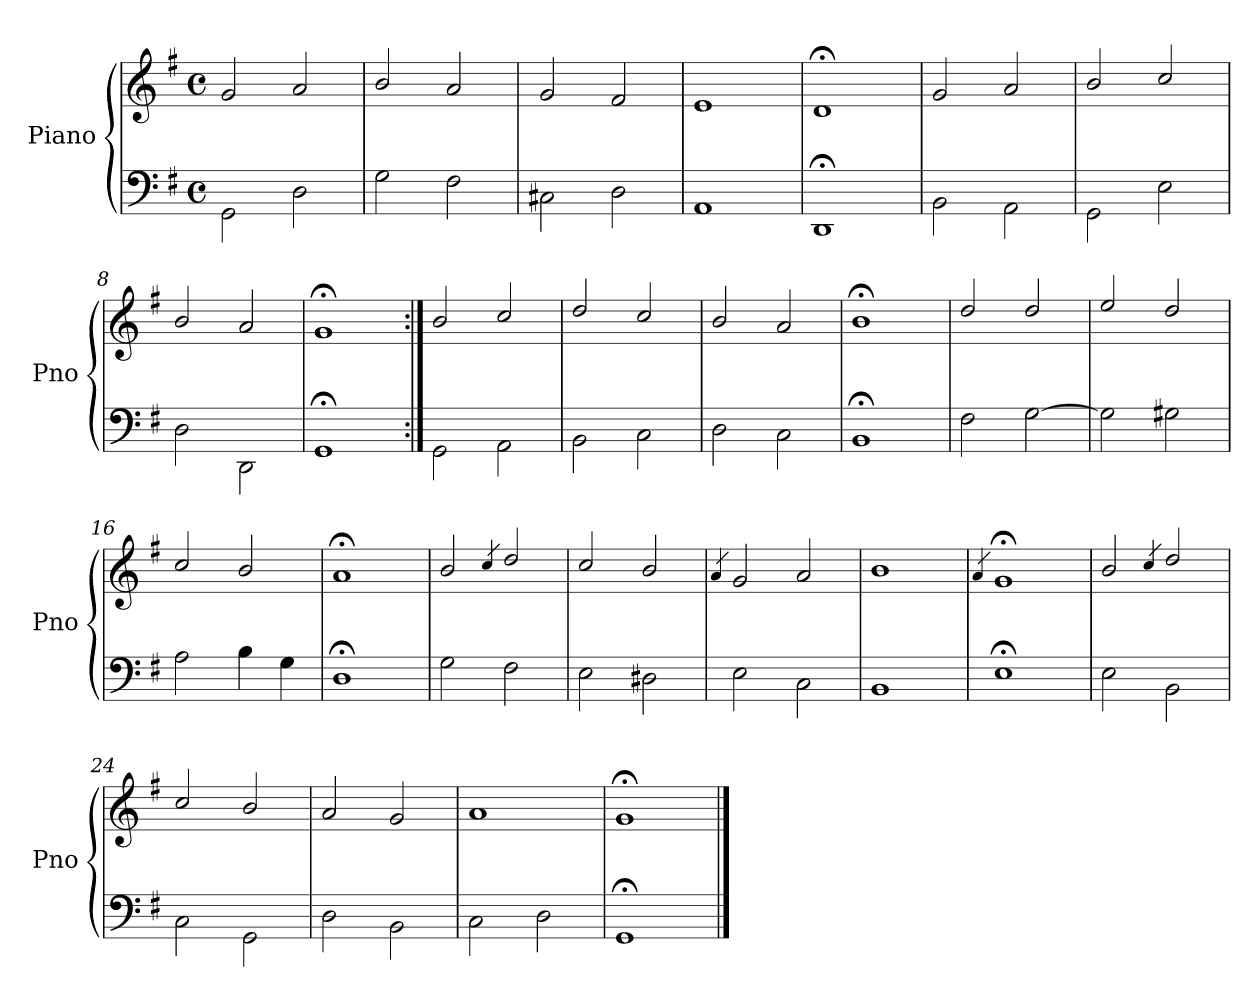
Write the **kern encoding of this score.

**kern	**kern
*part1	*part1
*staff2	*staff1
*I"Piano	*
*I'Pno	*
*clefF4	*clefG2
*k[f#]	*k[f#]
*G:	*G:
*M4/4	*M4/4
*met(c)	*met(c)
=1	=1
2GG\	2g/
2D\	2a/
=2	=2
2G\	2b/
2F#\	2a/
=3	=3
2C#X\	2g/
2D\	2f#/
=4	=4
1AA\	1e/
=5	=5
1DD;\	1d;</
=6	=6
2BB\	2g/
2AA\	2a/
=7	=7
2GG\	2b/
2E\	2cc/
=8	=8
2D\	2b/
2DD\	2a/
=9	=9
1GG;\	1g;</
!!LO:PB:g=z
=10:|!	=10:|!
2GG\	2b/
2AA\	2cc/
=11	=11
2BB\	2dd/
2C\	2cc/
=12	=12
2D\	2b/
2C\	2a/
=13	=13
1BB;\	1b;</
=14	=14
2F#\	2dd/
[<2G\	2dd/
=15	=15
2G\]	2ee/
2G#X\	2dd/
=16	=16
2A\	2cc/
4B\	2b/
4G\	.
=17	=17
1D;\	1a;</
!!LO:LB:g=z
=18	=18
2G\	2b/
.	4qcc/
2F#\	2dd/
=19	=19
2E\	2cc/
2D#X\	2b/
=20	=20
.	4qa/
2E\	2g/
2C\	2a/
=21	=21
1BB\	1b/
=22	=22
.	4qa/
1E;\	1g;</
=23	=23
2E\	2b/
.	4qcc/
2BB\	2dd/
=24	=24
2C\	2cc/
2GG\	2b/
=25	=25
2D\	2a/
2BB\	2g/
=26	=26
2C\	1a/
2D\	.
=27	=27
1GG;\	1g;</
==	==
*-	*-
